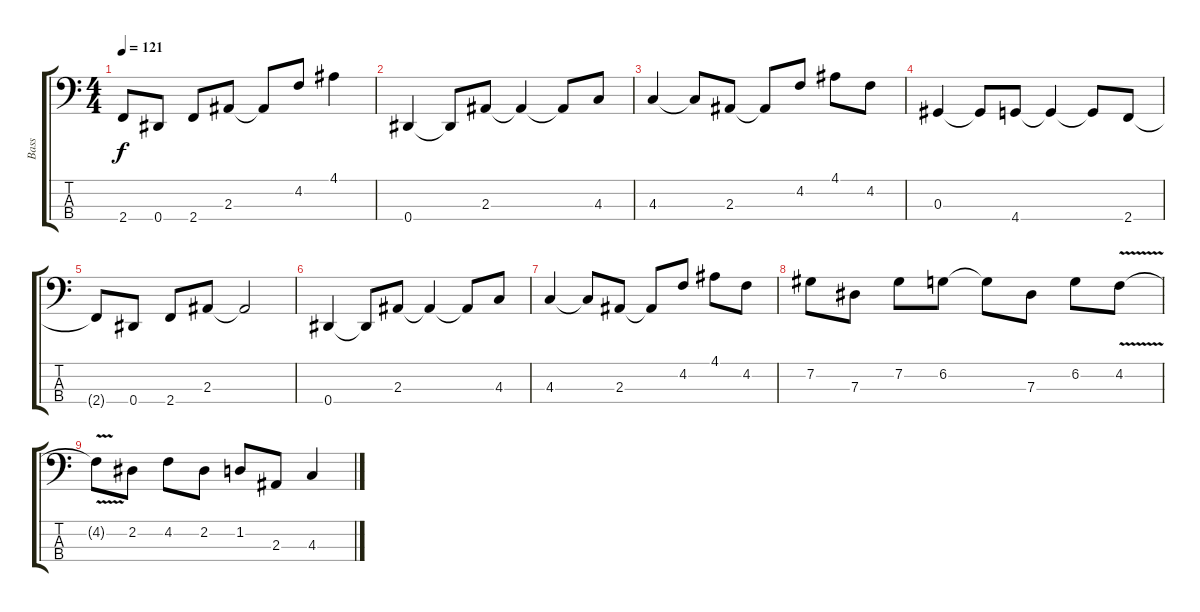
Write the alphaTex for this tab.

\track ("Bass" "Bass") {instrument electricbasspick}
\staff {score tabs}
\tuning (Gb2 Db2 Ab1 Eb1) {hide}
\ts (4 4)
\tempo 121
\clef f4
\ks c
2.4.8{dy f} 0.4.8 2.4.8 2.3.8 2.3{t}.8 4.2.8 4.1.4 |
0.4.4 0.4{t}.8 2.3.8 2.3{t}.4 2.3{t}.8 4.3.8 |
4.3.4 4.3{t}.8 2.3.8 2.3{t}.8 4.2.8 4.1.8 4.2.8 |
0.3.4 0.3{t}.8 4.4.8 4.4{t}.4 4.4{t}.8 2.4.8 |
2.4{t}.8 0.4.8 2.4.8 2.3.8 2.3{t}.2 |
0.4.4 0.4{t}.8 2.3.8 2.3{t}.4 2.3{t}.8 4.3.8 |
4.3.4 4.3{t}.8 2.3.8 2.3{t}.8 4.2.8 4.1.8 4.2.8 |
7.2.8 7.3.8 7.2.8 6.2.8 6.2{t}.8 7.3.8 6.2.8 4.2{v}.8 |
4.2{t}.8 2.2.8 4.2.8 2.2.8 1.2.8 2.3.8 4.3.4
